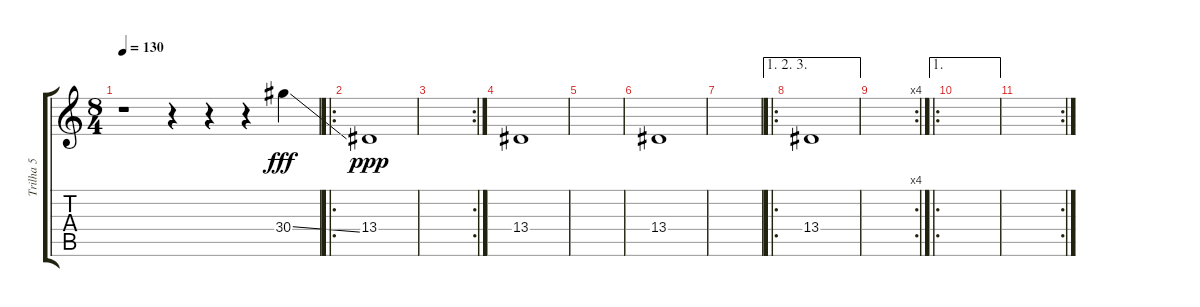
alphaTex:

\track ("Trilha 5" "Trilha 5") {instrument reversecymbal}
\staff {score tabs}
\tuning (E4 B3 G3 D3 A2 E2) {hide}
\ts (8 4)
\tempo 130
\clef g2
\ks c
r.1{dy ppp} r.4 r.4 r.4 30.4{ss}.4{dy fff} |
\ro
13.4.1{dy ppp} |
\rc 2
|
13.4.1 |
|
13.4.1 |
|
\ae (1 2 3)
\ro
13.4.1 |
\rc 4
|
\ae 1
\ro
|
\rc 2
